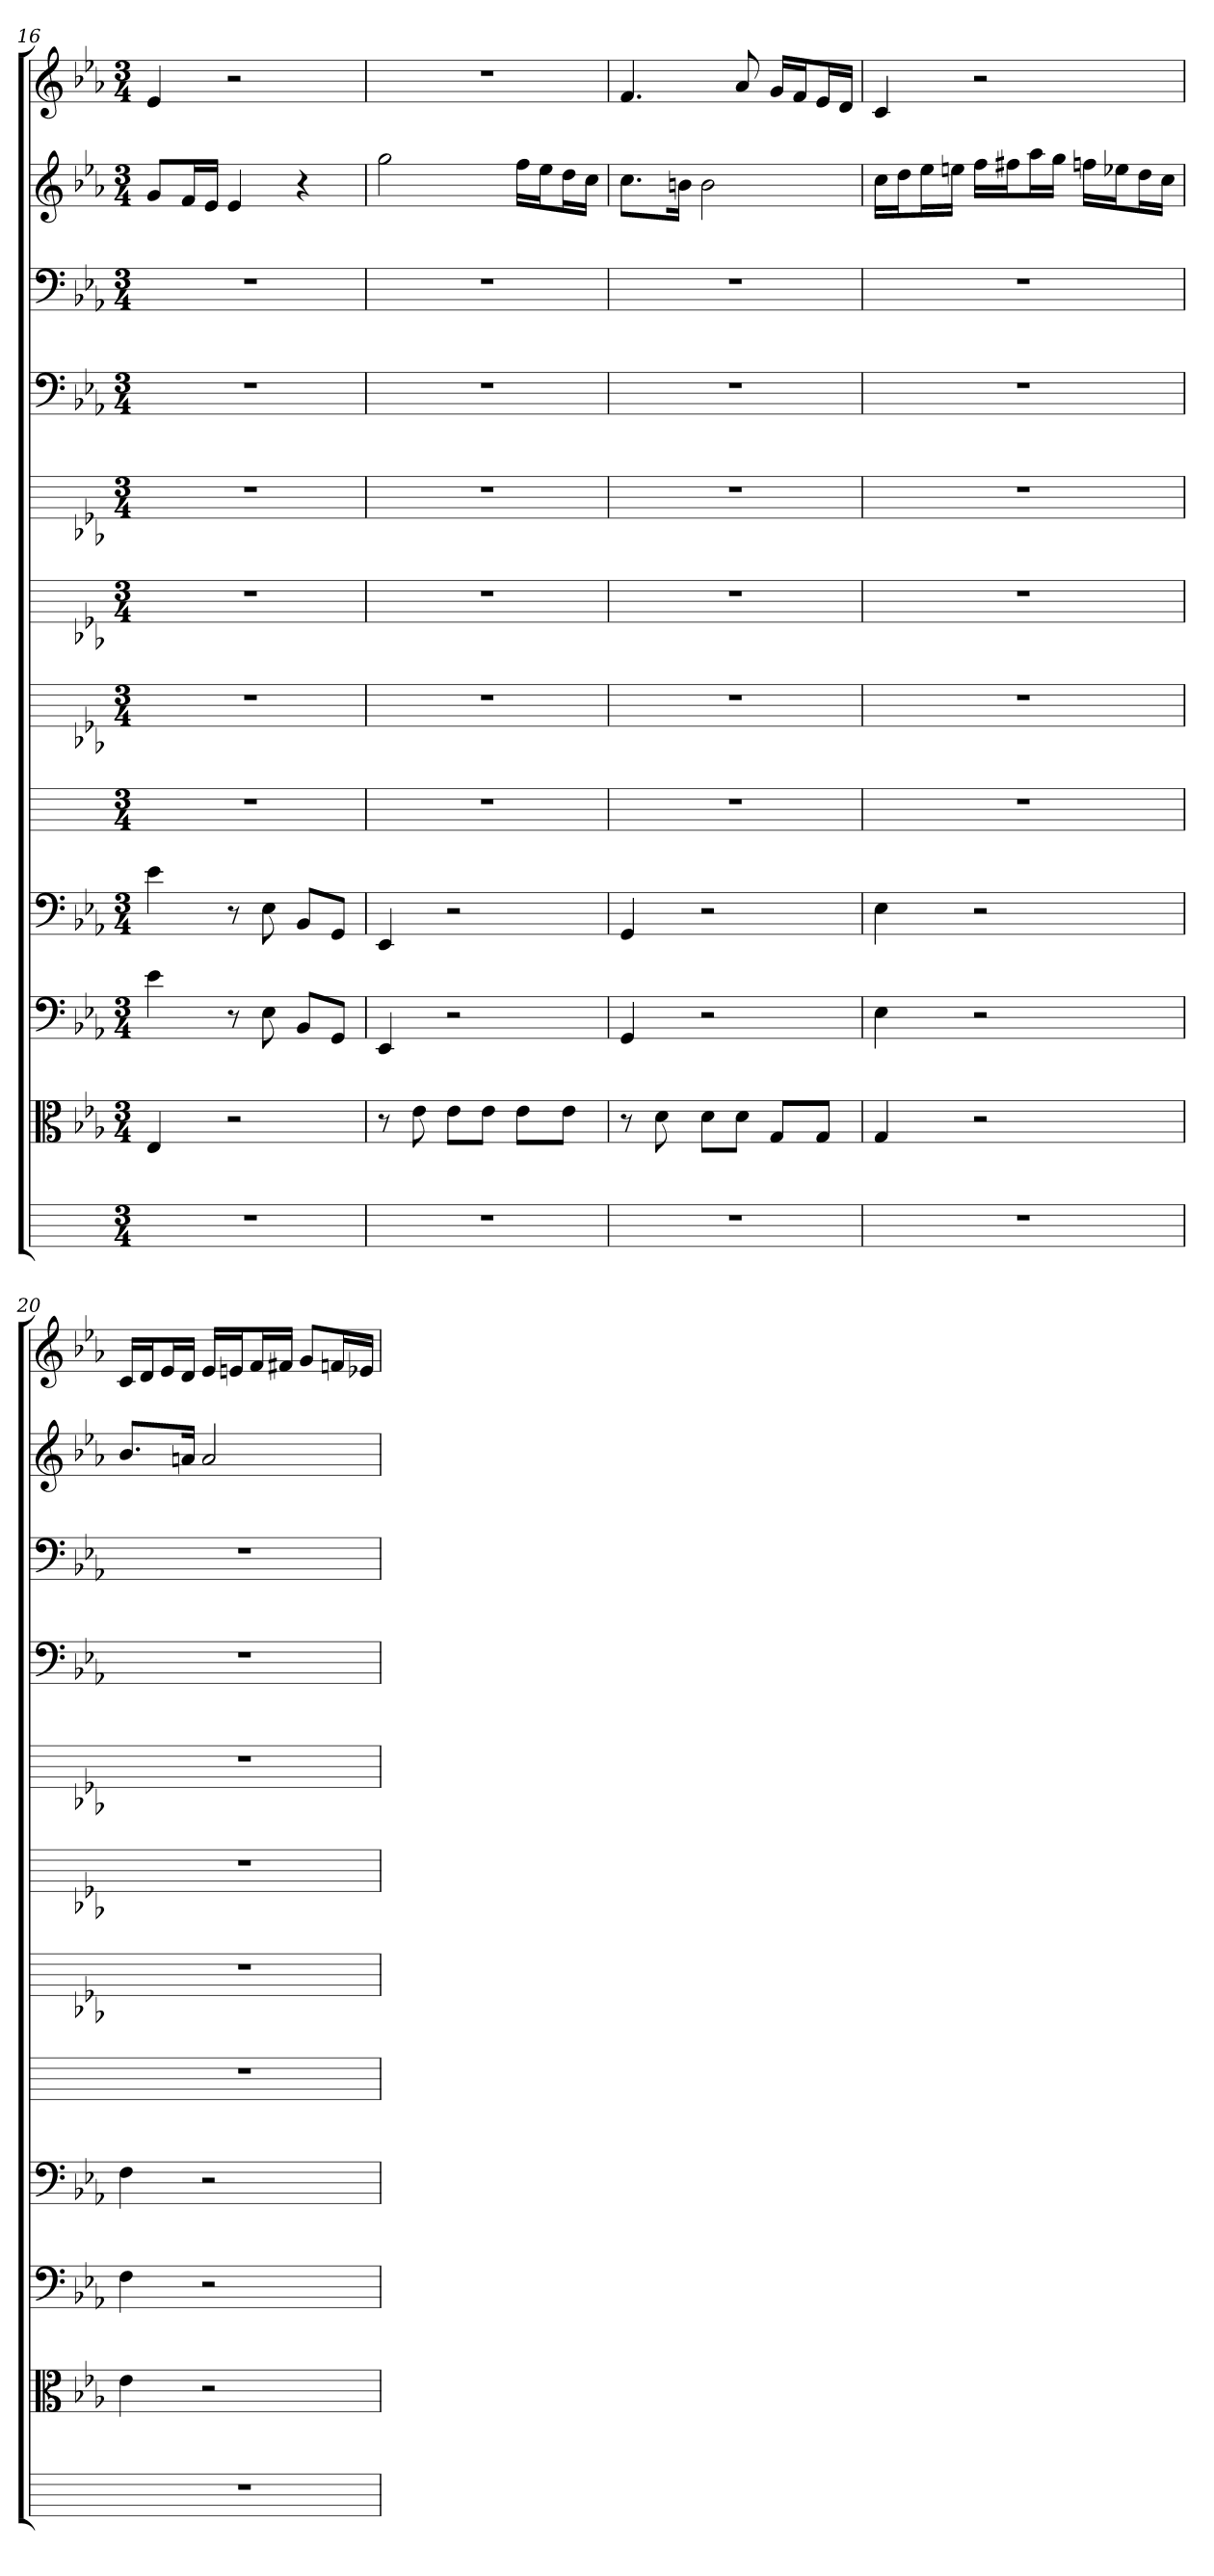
**kern	**kern	**kern	**kern	**kern	**kern	**kern	**kern	**kern	**kern	**kern	**kern
*part12	*part11	*part10	*part9	*part8	*part7	*part6	*part5	*part4	*part3	*part2	*part1
*staff12	*staff11	*staff10	*staff9	*staff8	*staff7	*staff6	*staff5	*staff4	*staff3	*staff2	*staff1
*	*clefC3	*clefF4	*clefF4	*	*	*	*	*clefF4	*clefF4	*	*
*k[]	*k[b-e-a-]	*k[b-e-a-]	*k[b-e-a-]	*k[]	*k[b-e-a-]	*k[b-e-a-]	*k[b-e-a-]	*k[b-e-a-]	*k[b-e-a-]	*k[b-e-a-]	*k[b-e-a-]
*M3/4	*M3/4	*M3/4	*M3/4	*M3/4	*M3/4	*M3/4	*M3/4	*M3/4	*M3/4	*M3/4	*M3/4
=16	=16	=16	=16	=16	=16	=16	=16	=16	=16	=16	=16
2.r	4E-	4e-	4e-	2.r	2.r	2.r	2.r	2.r	2.r	8gL	4e-
.	.	.	.	.	.	.	.	.	.	16fL	.
.	.	.	.	.	.	.	.	.	.	16e-JJ	.
.	2r	8r	8r	.	.	.	.	.	.	4e-	2r
.	.	8E-	8E-	.	.	.	.	.	.	.	.
.	.	8BB-/L	8BB-/L	.	.	.	.	.	.	4r	.
.	.	8GG/J	8GG/J	.	.	.	.	.	.	.	.
=17	=17	=17	=17	=17	=17	=17	=17	=17	=17	=17	=17
2.r	8r	4EE-	4EE-	2.r	2.r	2.r	2.r	2.r	2.r	2gg	2.r
.	8e-	.	.	.	.	.	.	.	.	.	.
.	8e-\L	2r	2r	.	.	.	.	.	.	.	.
.	8e-\J	.	.	.	.	.	.	.	.	.	.
.	8e-\L	.	.	.	.	.	.	.	.	16ffLL	.
.	.	.	.	.	.	.	.	.	.	16ee-J	.
.	8e-\J	.	.	.	.	.	.	.	.	16ddL	.
.	.	.	.	.	.	.	.	.	.	16ccJJ	.
=18	=18	=18	=18	=18	=18	=18	=18	=18	=18	=18	=18
2.r	8r	4GG	4GG	2.r	2.r	2.r	2.r	2.r	2.r	8.ccL	4.f
.	8d	.	.	.	.	.	.	.	.	.	.
.	.	.	.	.	.	.	.	.	.	16bnJk	.
.	8d\L	2r	2r	.	.	.	.	.	.	2b	.
.	8d\J	.	.	.	.	.	.	.	.	.	8a-
.	8G/L	.	.	.	.	.	.	.	.	.	16gLL
.	.	.	.	.	.	.	.	.	.	.	16fJ
.	8G/J	.	.	.	.	.	.	.	.	.	16e-L
.	.	.	.	.	.	.	.	.	.	.	16dJJ
=19	=19	=19	=19	=19	=19	=19	=19	=19	=19	=19	=19
2.r	4G	4E-	4E-	2.r	2.r	2.r	2.r	2.r	2.r	16ccLL	4c
.	.	.	.	.	.	.	.	.	.	16ddJ	.
.	.	.	.	.	.	.	.	.	.	16ee-L	.
.	.	.	.	.	.	.	.	.	.	16eenJJ	.
.	2r	2r	2r	.	.	.	.	.	.	16ffLL	2r
.	.	.	.	.	.	.	.	.	.	16ff#XJ	.
.	.	.	.	.	.	.	.	.	.	16aa-L	.
.	.	.	.	.	.	.	.	.	.	16ggJJ	.
.	.	.	.	.	.	.	.	.	.	16ffnLL	.
.	.	.	.	.	.	.	.	.	.	16ee-XJ	.
.	.	.	.	.	.	.	.	.	.	16ddL	.
.	.	.	.	.	.	.	.	.	.	16ccJJ	.
=20	=20	=20	=20	=20	=20	=20	=20	=20	=20	=20	=20
2.r	4e-	4F	4F	2.r	2.r	2.r	2.r	2.r	2.r	8.b-L	16cLL
.	.	.	.	.	.	.	.	.	.	.	16dJ
.	.	.	.	.	.	.	.	.	.	.	16e-L
.	.	.	.	.	.	.	.	.	.	16anJk	16dJJ
.	2r	2r	2r	.	.	.	.	.	.	2a	16e-LL
.	.	.	.	.	.	.	.	.	.	.	16enJ
.	.	.	.	.	.	.	.	.	.	.	16fL
.	.	.	.	.	.	.	.	.	.	.	16f#XJJ
.	.	.	.	.	.	.	.	.	.	.	8gL
.	.	.	.	.	.	.	.	.	.	.	16fnL
.	.	.	.	.	.	.	.	.	.	.	16e-XJJ
=	=	=	=	=	=	=	=	=	=	=	=
*-	*-	*-	*-	*-	*-	*-	*-	*-	*-	*-	*-
